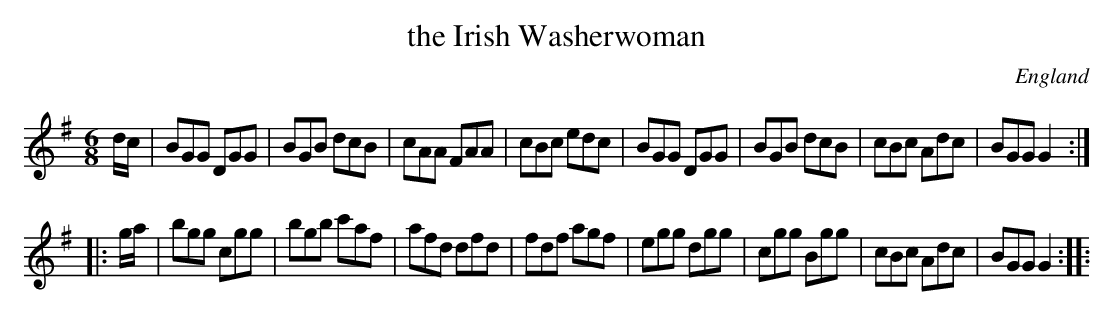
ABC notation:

X:1
T:the Irish Washerwoman
L:1/8
M:6/8
O:England
K:G major
d/c/ | \
BGG DGG | BGB dcB | cAA FAA | cBc edc |\
BGG DGG | BGB dcB | cBc Adc | BGG G2 ::
g/a/ |\
bgg cgg | bgb c'af | afd dfd | fdf agf | \
egg dgg | cgg Bgg  | cBc Adc | BGG G2 ::
